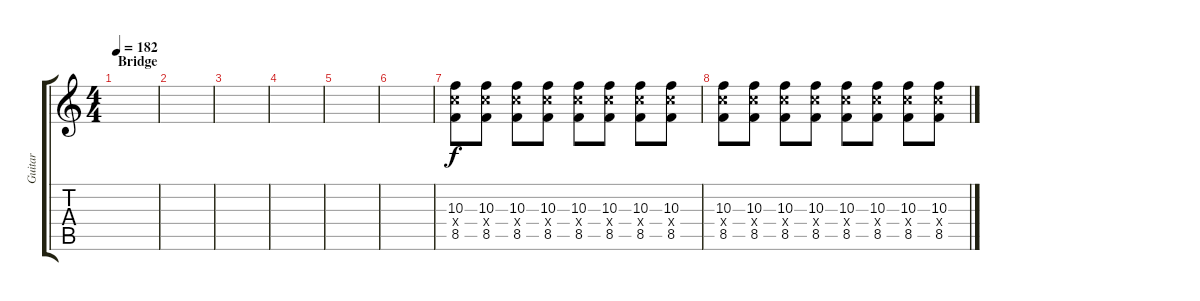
\track ("Guitar" "Guitar") {instrument distortionguitar}
\staff {score tabs}
\tuning (E4 B3 G3 D3 A2 E2) {hide}
\ts (4 4)
\section ("" "Bridge")
\tempo 182
\clef g2
\ks c
|
|
|
|
|
|
(10.3 10.4{x} 8.5).8 (10.3 10.4{x} 8.5).8 (10.3 10.4{x} 8.5).8 (10.3 10.4{x} 8.5).8 (10.3 10.4{x} 8.5).8 (10.3 10.4{x} 8.5).8 (10.3 10.4{x} 8.5).8 (10.3 10.4{x} 8.5).8 |
(10.3 10.4{x} 8.5).8 (10.3 10.4{x} 8.5).8 (10.3 10.4{x} 8.5).8 (10.3 10.4{x} 8.5).8 (10.3 10.4{x} 8.5).8 (10.3 10.4{x} 8.5).8 (10.3 10.4{x} 8.5).8 (10.3 10.4{x} 8.5).8
